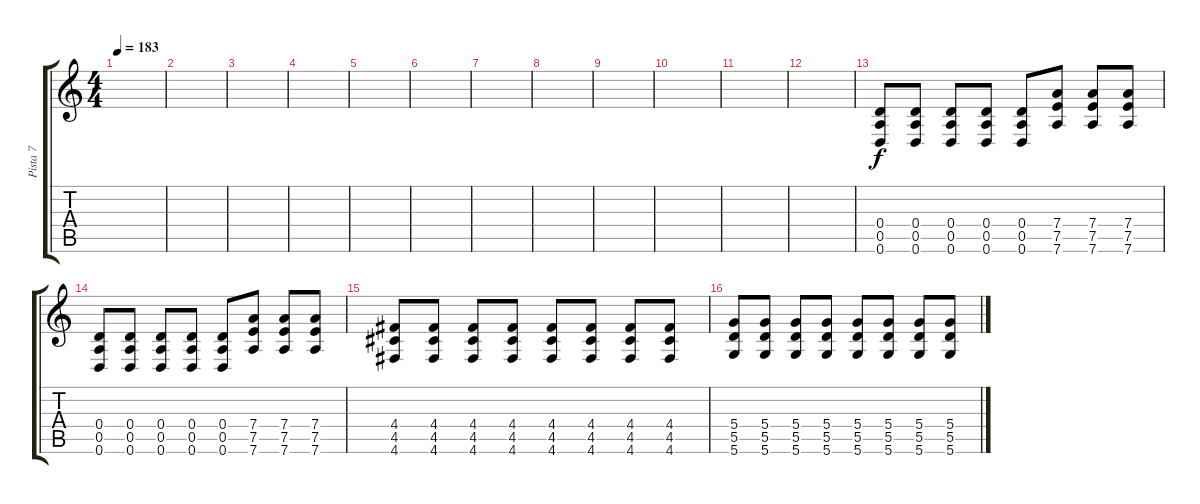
\track ("Pista 7" "Pista 7") {instrument overdrivenguitar}
\staff {score tabs}
\tuning (E4 B3 G3 D3 A2 D2) {hide}
\ts (4 4)
\tempo 183
\clef g2
\ks c
|
|
|
|
|
|
|
|
|
|
|
|
(0.4 0.5 0.6).8 (0.4 0.5 0.6).8 (0.4 0.5 0.6).8 (0.4 0.5 0.6).8 (0.4 0.5 0.6).8 (7.4 7.5 7.6).8 (7.4 7.5 7.6).8 (7.4 7.5 7.6).8 |
(0.4 0.5 0.6).8 (0.4 0.5 0.6).8 (0.4 0.5 0.6).8 (0.4 0.5 0.6).8 (0.4 0.5 0.6).8 (7.4 7.5 7.6).8 (7.4 7.5 7.6).8 (7.4 7.5 7.6).8 |
(4.4 4.5 4.6).8 (4.4 4.5 4.6).8 (4.4 4.5 4.6).8 (4.4 4.5 4.6).8 (4.4 4.5 4.6).8 (4.4 4.5 4.6).8 (4.4 4.5 4.6).8 (4.4 4.5 4.6).8 |
(5.4 5.5 5.6).8 (5.4 5.5 5.6).8 (5.4 5.5 5.6).8 (5.4 5.5 5.6).8 (5.4 5.5 5.6).8 (5.4 5.5 5.6).8 (5.4 5.5 5.6).8 (5.4 5.5 5.6).8
